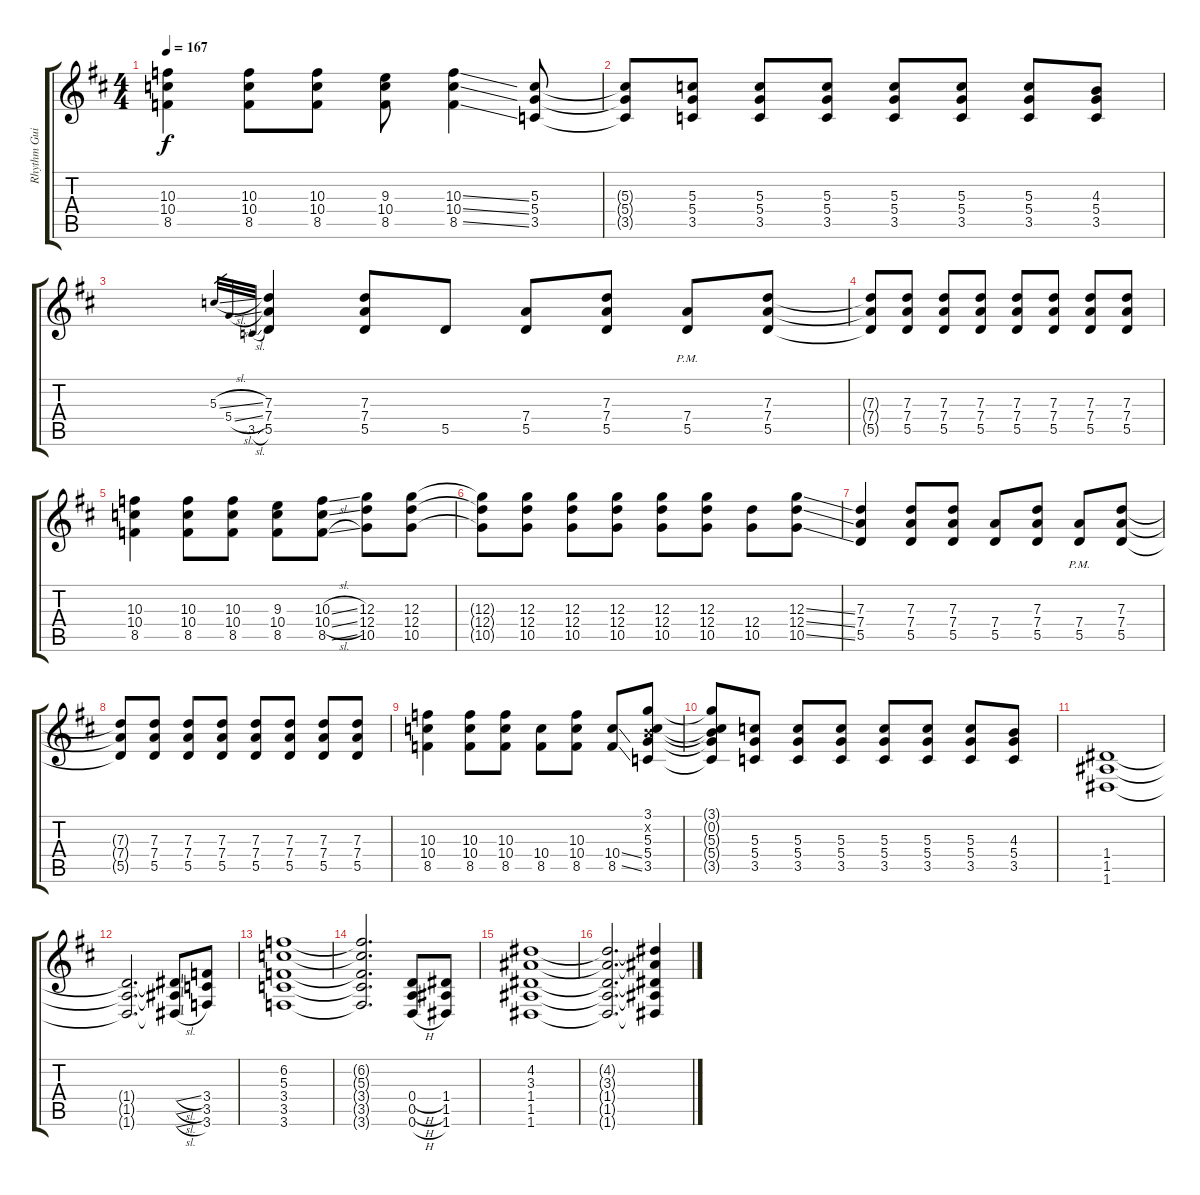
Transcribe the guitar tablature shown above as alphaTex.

\track ("Rhythm Guitar (Left)" "Rhythm Gui") {instrument overdrivenguitar}
\staff {score tabs}
\tuning (E4 B3 G3 D3 A2 D2) {hide}
\ts (4 4)
\tempo 167
\clef g2
\ks d
(10.3 10.4 8.5).4{dy f} (10.3 10.4 8.5).8 (10.3 10.4 8.5).8 (9.3 10.4 8.5).8 (10.3{ss} 10.4{ss} 8.5{ss}).4 (5.3 5.4 3.5).8 |
(5.3{t} 5.4{t} 3.5{t}).8 (5.3 5.4 3.5).8 (5.3 5.4 3.5).8 (5.3 5.4 3.5).8 (5.3 5.4 3.5).8 (5.3 5.4 3.5).8 (5.3 5.4 3.5).8 (4.3 5.4 3.5).8 |
5.3{sl}.32{gr} 5.4{sl}.32{gr} 3.5{sl}.32{gr} (7.3 7.4 5.5).4 (7.3 7.4 5.5).8 5.5.8 (7.4 5.5).8 (7.3 7.4 5.5).8 (7.4{pm} 5.5{pm}).8 (7.3 7.4 5.5).8 |
(7.3{t} 7.4{t} 5.5{t}).8 (7.3 7.4 5.5).8 (7.3 7.4 5.5).8 (7.3 7.4 5.5).8 (7.3 7.4 5.5).8 (7.3 7.4 5.5).8 (7.3 7.4 5.5).8 (7.3 7.4 5.5).8 |
(10.3 10.4 8.5).4 (10.3 10.4 8.5).8 (10.3 10.4 8.5).8 (9.3 10.4 8.5).8 (10.3{sl} 10.4{sl} 8.5{sl}).8 (12.3 12.4 10.5).8 (12.3 12.4 10.5).8 |
(12.3{t} 12.4{t} 10.5{t}).8 (12.3 12.4 10.5).8 (12.3 12.4 10.5).8 (12.3 12.4 10.5).8 (12.3 12.4 10.5).8 (12.3 12.4 10.5).8 (12.4 10.5).8 (12.3{ss} 12.4{ss} 10.5{ss}).8 |
(7.3 7.4 5.5).4 (7.3 7.4 5.5).8 (7.3 7.4 5.5).8 (7.4 5.5).8 (7.3 7.4 5.5).8 (7.4{pm} 5.5).8 (7.3 7.4 5.5).8 |
(7.3{t} 7.4{t} 5.5{t}).8 (7.3 7.4 5.5).8 (7.3 7.4 5.5).8 (7.3 7.4 5.5).8 (7.3 7.4 5.5).8 (7.3 7.4 5.5).8 (7.3 7.4 5.5).8 (7.3 7.4 5.5).8 |
(10.3 10.4 8.5).4 (10.3 10.4 8.5).8 (10.3 10.4 8.5).8 (10.4 8.5).8 (10.3 10.4 8.5).8 (10.4{ss} 8.5{ss}).8 (3.1 0.2{x} 5.3 5.4 3.5).8 |
(3.1{t} 0.2{t} 5.3{t} 5.4{t} 3.5{t}).8 (5.3 5.4 3.5).8 (5.3 5.4 3.5).8 (5.3 5.4 3.5).8 (5.3 5.4 3.5).8 (5.3 5.4 3.5).8 (5.3 5.4 3.5).8 (4.3 5.4 3.5).8 |
(1.4 1.5 1.6).1 |
(1.4{t} 1.5{t} 1.6{t}).2{d} (1.4{sl t} 1.5{sl t} 1.6{sl t}).8 (3.4 3.5 3.6).8 |
(6.2 5.3 3.4 3.5 3.6).1 |
(6.2{t} 5.3{t} 3.4{t} 3.5{t} 3.6{t}).2{d} (0.4{h} 0.5{h} 0.6{h}).8 (1.4 1.5 1.6).8 |
(4.2 3.3 1.4 1.5 1.6).1 |
(4.2{t} 3.3{t} 1.4{t} 1.5{t} 1.6{t}).2{d} (4.2{ss t} 3.3{ss t} 1.4{ss t} 1.5{ss t} 1.6{ss t}).4
